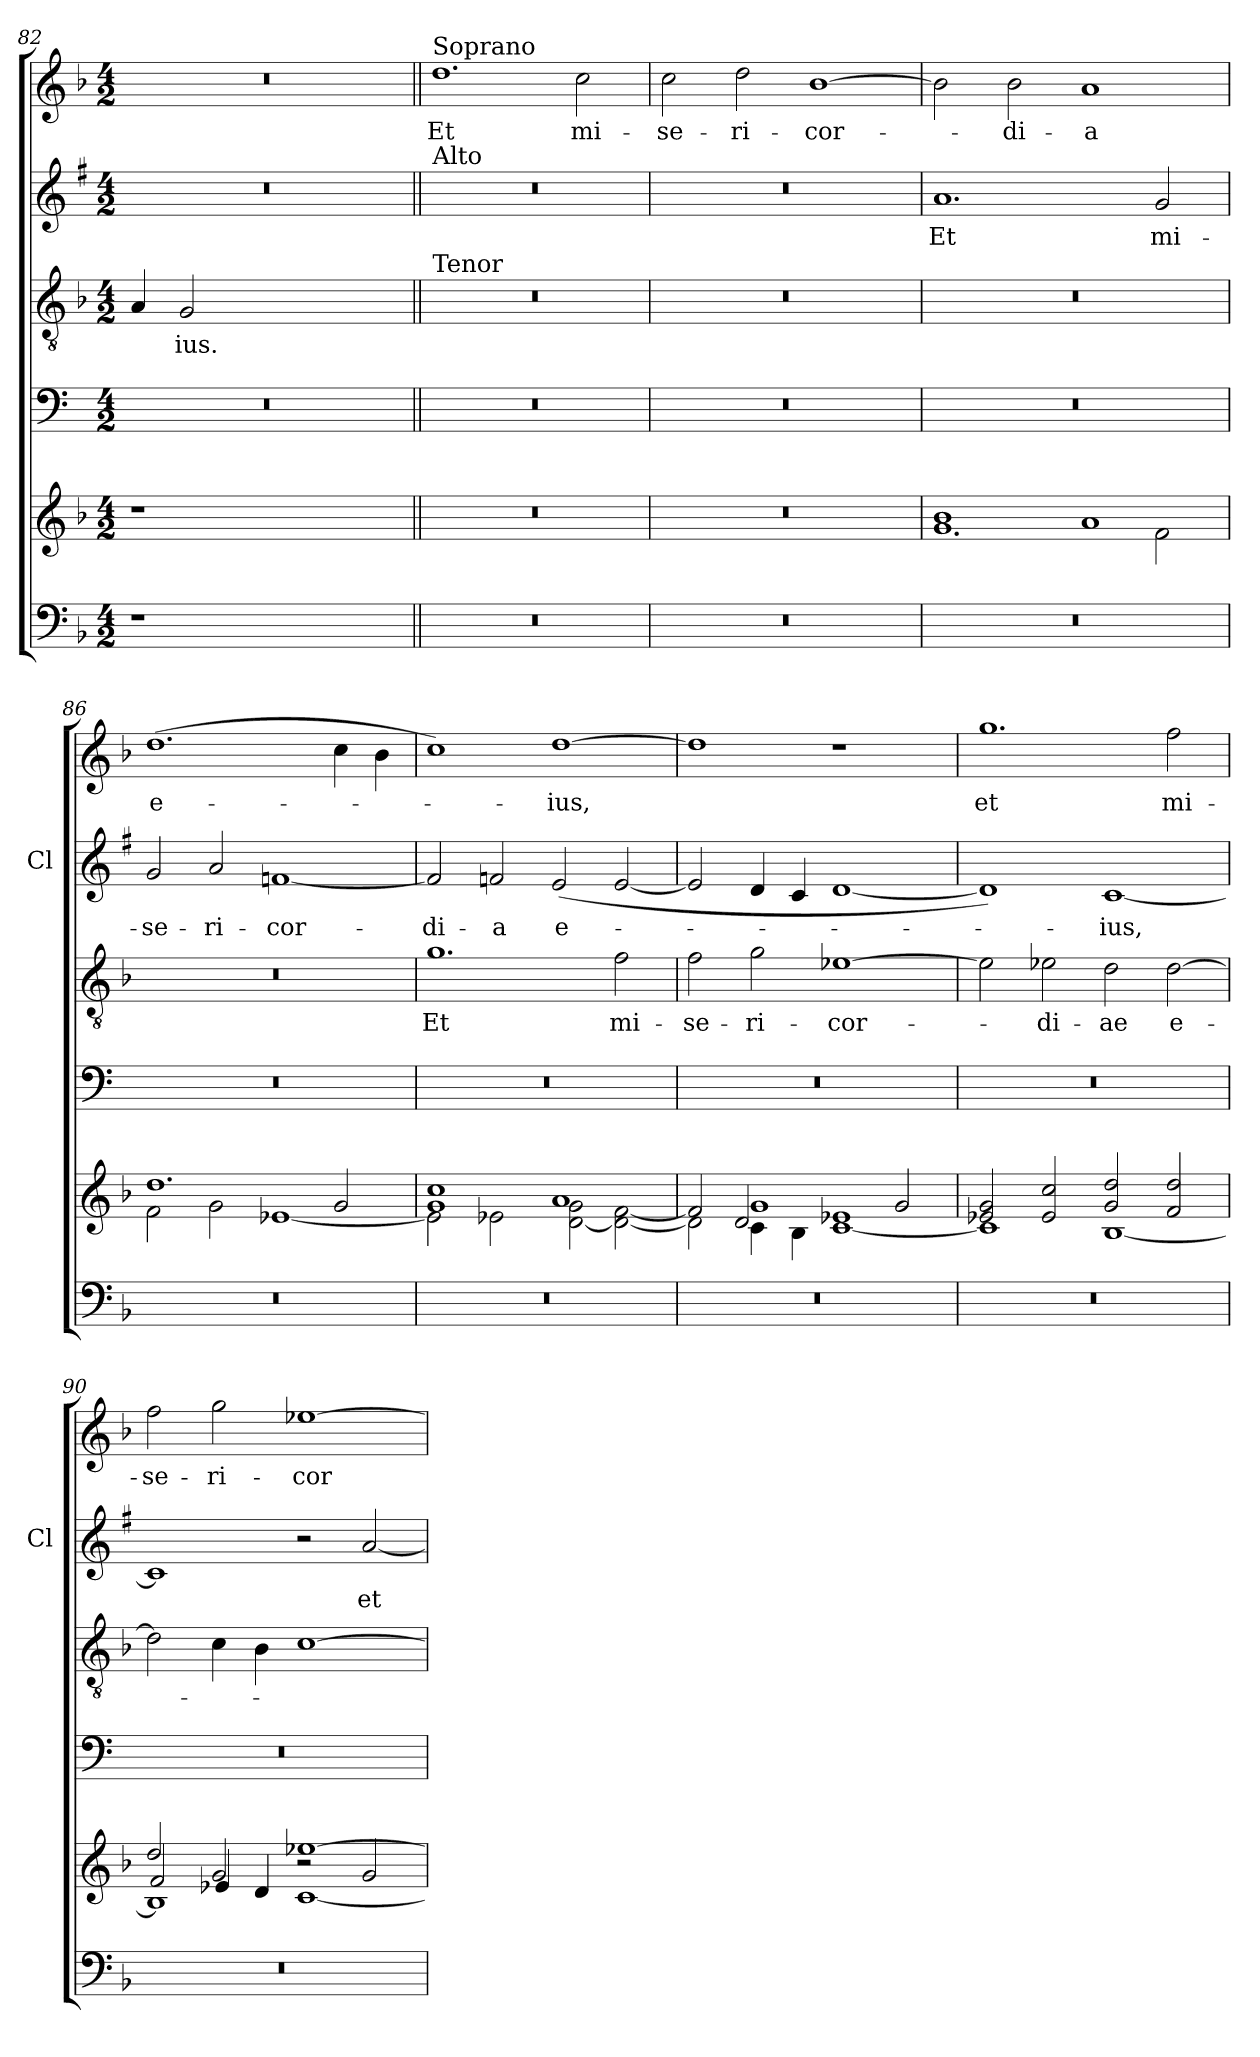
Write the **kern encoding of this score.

**kern	**kern	**kern	**kern	**text	**kern	**text	**kern	**text
*part5	*part5	*part4	*part3	*part3	*part2	*part2	*part1	*part1
*staff6	*staff5	*staff4	*staff3	*staff3	*staff2	*staff2	*staff1	*staff1
*	*	*	*	*	*I'Cl	*	*	*
*clefF4	*clefG2	*clefF4	*clefGv2	*	*clefG2	*	*clefG2	*
*	*	*ITrd4c7	*	*	*ITrd1c2	*	*	*
*k[b-]	*k[b-]	*k[b-]	*k[b-]	*	*k[b-]	*	*k[b-]	*
*F:	*F:	*F:	*F:	*	*F:	*	*F:	*
*M4/2	*M4/2	*M4/2	*M4/2	*	*M4/2	*	*M4/2	*
=82	=82	=82	=82	=82	=82	=82	=82	=82
1r	1r	0r	4A/	.	0r	.	0r	.
!	!	!	!	!LO:LY:b	!	!	!	!
.	.	.	2G/	-ius.	.	.	.	.
.	.	.	4ryy	.	.	.	.	.
1ryy	1ryy	.	1ryy	.	.	.	.	.
=83||	=83||	=83||	=83||	=83||	=83||	=83||	=83||	=83||
!	!	!	!	!	!	!	!LO:TX:a:t=Soprano	!
!	!	!	!	!	!LO:TX:a:t=Alto	!	!	!
!	!	!	!LO:TX:a:t=Tenor	!	!	!	!	!
!	!	!	!	!	!	!	!	!LO:LY:b
0r	0r	0r	0r	.	0r	.	1.dd	Et
!	!	!	!	!	!	!	!	!LO:LY:b
.	.	.	.	.	.	.	2cc\	mi-
=84	=84	=84	=84	=84	=84	=84	=84	=84
!	!	!	!	!	!	!	!	!LO:LY:b
0r	0r	0r	0r	.	0r	.	2cc\	-se-
!	!	!	!	!	!	!	!	!LO:LY:b
.	.	.	.	.	.	.	2dd\	-ri-
!	!	!	!	!	!	!	!	!LO:LY:b
.	.	.	.	.	.	.	[1b-	-cor-
=85	=85	=85	=85	=85	=85	=85	=85	=85
*	*^	*	*	*	*	*	*	*
!	!	!	!	!	!	!	!LO:LY:b	!	!
0r	1b-	1.g	0r	0r	.	1.g	Et	2b-\]	.
!	!	!	!	!	!	!	!	!	!LO:LY:b
.	.	.	.	.	.	.	.	2b-\	-di-
!	!	!	!	!	!	!	!	!	!LO:LY:b
.	1a	.	.	.	.	.	.	1a	-a
!	!	!	!	!	!	!	!LO:LY:b	!	!
.	.	2f\	.	.	.	2f/	mi-	.	.
!!LO:LB:g=z
=86	=86	=86	=86	=86	=86	=86	=86	=86	=86
!	!	!	!	!	!	!	!LO:LY:b	!	!LO:LY:b
0r	1.dd	2f\	0r	0r	.	2f/	-se-	(>1.dd	e-
!	!	!	!	!	!	!	!LO:LY:b	!	!
.	.	2g\	.	.	.	2g/	-ri-	.	.
!	!	!	!	!	!	!	!LO:LY:b	!	!
.	.	[1e-X	.	.	.	[1e-X	-cor-	.	.
.	2g/	.	.	.	.	.	.	4cc\	.
.	.	.	.	.	.	.	.	4b-\	.
=87	=87	=87	=87	=87	=87	=87	=87	=87	=87
!	!	!	!	!	!LO:LY:b	!	!LO:LY:b	!	!
0r	1g 1cc	2e-\]	0r	1.g	Et	2e-/]	-di-	1cc)	.
!	!	!	!	!	!	!	!LO:LY:b	!	!
.	.	2e-X\	.	.	.	2e-X/	-a	.	.
!	!	!	!	!	!	!	!LO:LY:b	!	!LO:LY:b
.	1a	[2d\ 2g\	.	.	.	(>2d/	e-	[1dd	-ius,
!	!	!	!	!	!LO:LY:b	!	!	!	!
.	.	2d\_ [2f\	.	2f\	mi-	[2d/	.	.	.
=88	=88	=88	=88	=88	=88	=88	=88	=88	=88
*	*	*^	*	*	*	*	*	*	*
!	!	!	!	!	!	!LO:LY:b	!	!	!	!
0r	2f/]	2d\]	2ryy	0r	2f\	-se-	2d/]	.	1dd]	.
!	!	!	!	!	!	!LO:LY:b	!	!	!	!
.	1g	4c\	2d/	.	2g\	-ri-	4c/	.	.	.
.	.	4B-\	.	.	.	.	4B-/	.	.	.
!	!	!	!	!	!	!LO:LY:b	!	!	!	!
.	.	[1c	1e-X	.	[1e-X	-cor-	[1c	.	1r	.
.	2g/	.	.	.	.	.	.	.	.	.
=89	=89	=89	=89	=89	=89	=89	=89	=89	=89	=89
!	!	!	!	!	!	!	!	!	!	!LO:LY:b
0r	0ryy	1c]	2e-X/ 2g/	0r	2e-\]	.	1c])	.	1.gg	et
!	!	!	!	!	!	!LO:LY:b	!	!	!	!
.	.	.	2e-/ 2cc/	.	2e-X\	-di-	.	.	.	.
!	!	!	!	!	!	!LO:LY:b	!	!LO:LY:b	!	!
.	.	[1B-	2g/ 2dd/	.	2d\	-ae	[1B-	-ius,	.	.
!	!	!	!	!	!	!LO:LY:b	!	!	!	!LO:LY:b
.	.	.	2f/ 2dd/	.	[2d\	e-	.	.	2ff\	mi-
!!LO:PB:g=z
=90	=90	=90	=90	=90	=90	=90	=90	=90	=90	=90
!	!	!	!	!	!	!	!	!	!	!LO:LY:b
0r	2dd/	1B-]	2f/	0r	2d\]	.	1B-]	.	2ff\	-se-
!	!	!	!	!	!	!	!	!	!	!LO:LY:b
.	2g/	.	4e-X/	.	4c\	.	.	.	2gg\	-ri-
.	.	.	4d/	.	4B-\	.	.	.	.	.
!	!	!	!	!	!	!	!	!	!	!LO:LY:b
.	[1ee-X	[1c	2r	.	[1c	.	2r	.	[1ee-X	-cor-
!	!	!	!	!	!	!	!	!LO:LY:b	!	!
.	.	.	2g/	.	.	.	[2g/	et	.	.
*	*v	*v	*v	*	*	*	*	*	*	*
=	=	=	=	=	=	=	=	=
*-	*-	*-	*-	*-	*-	*-	*-	*-
